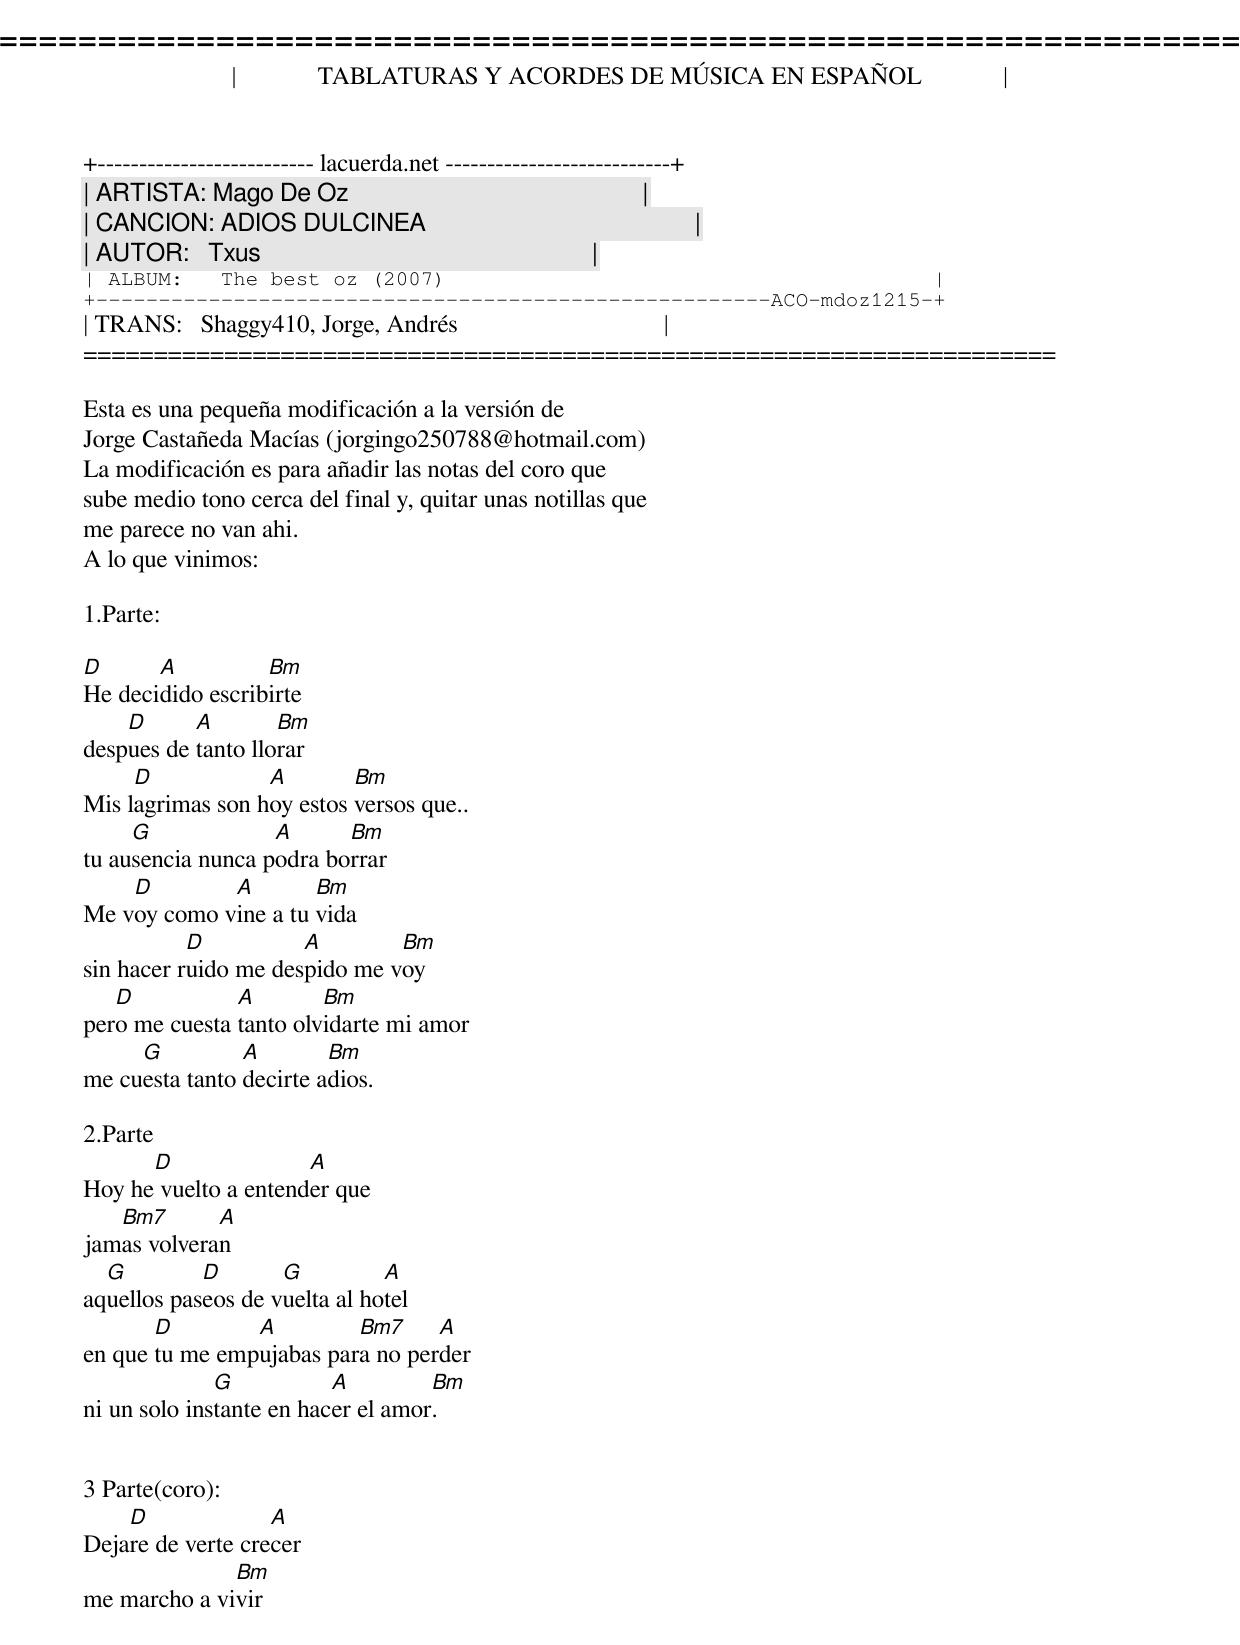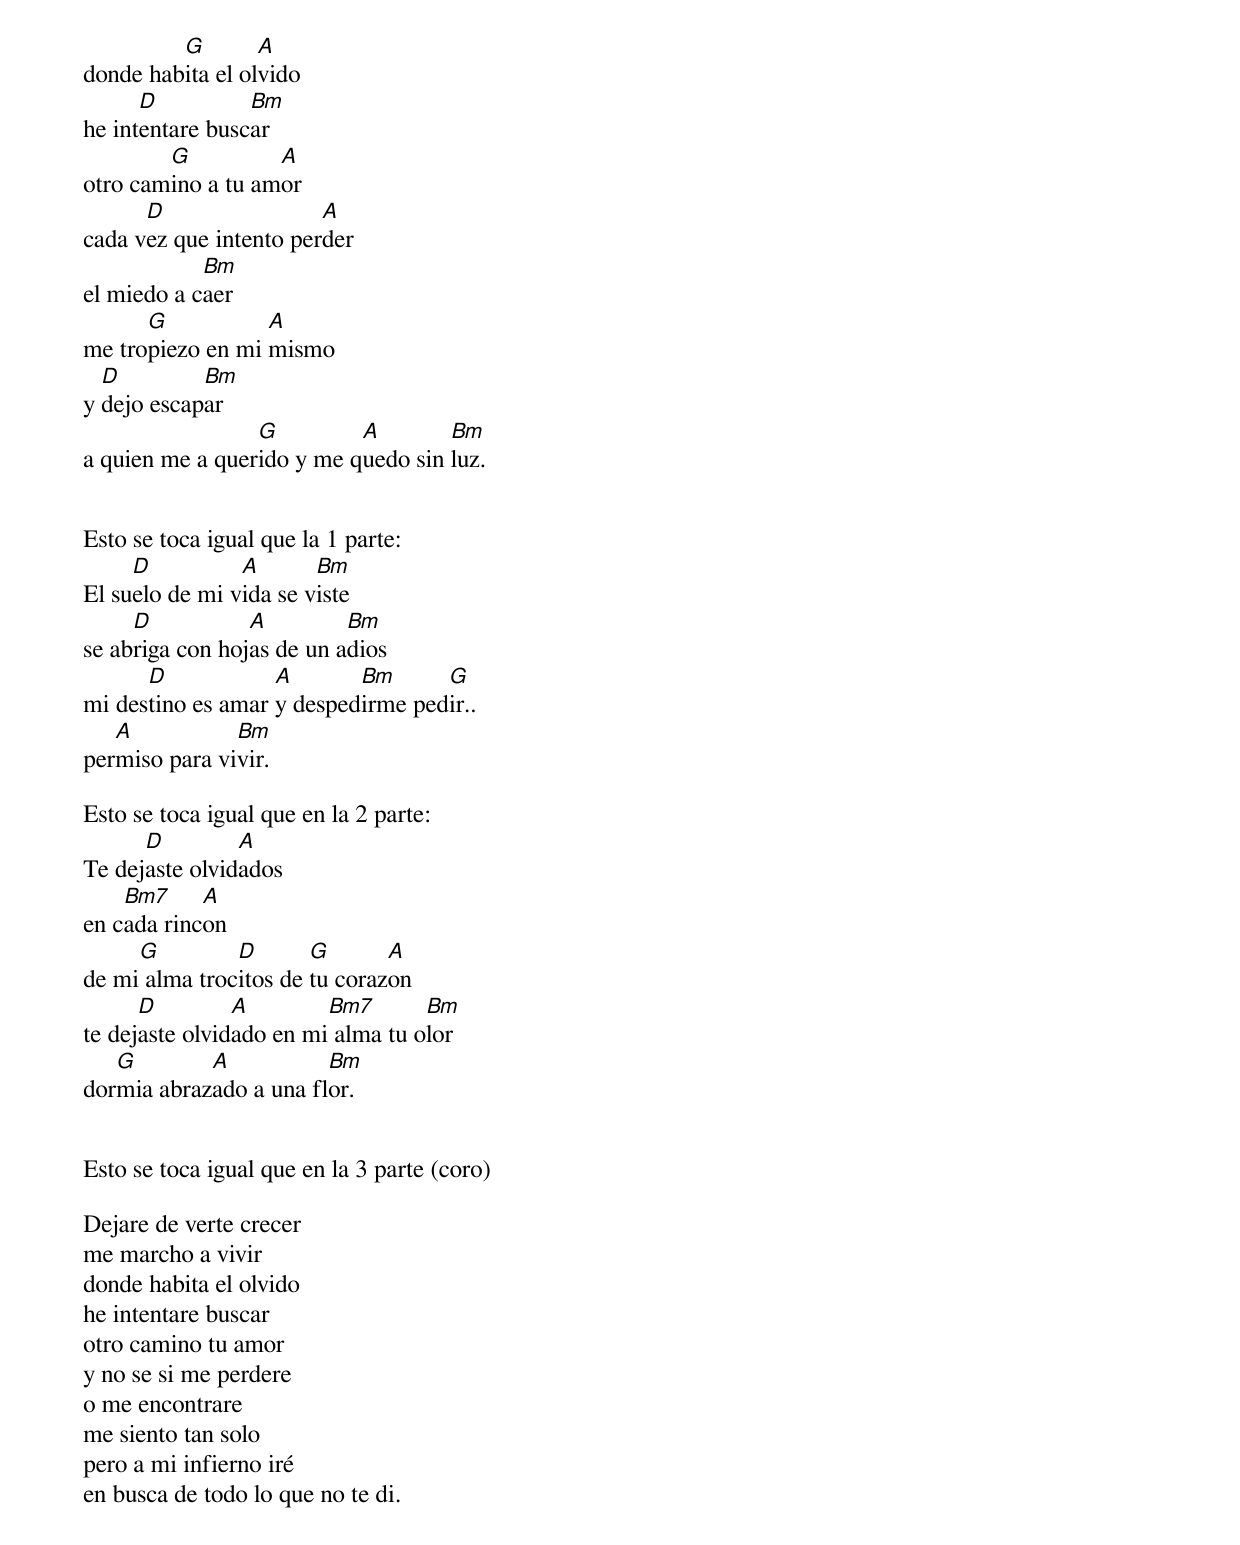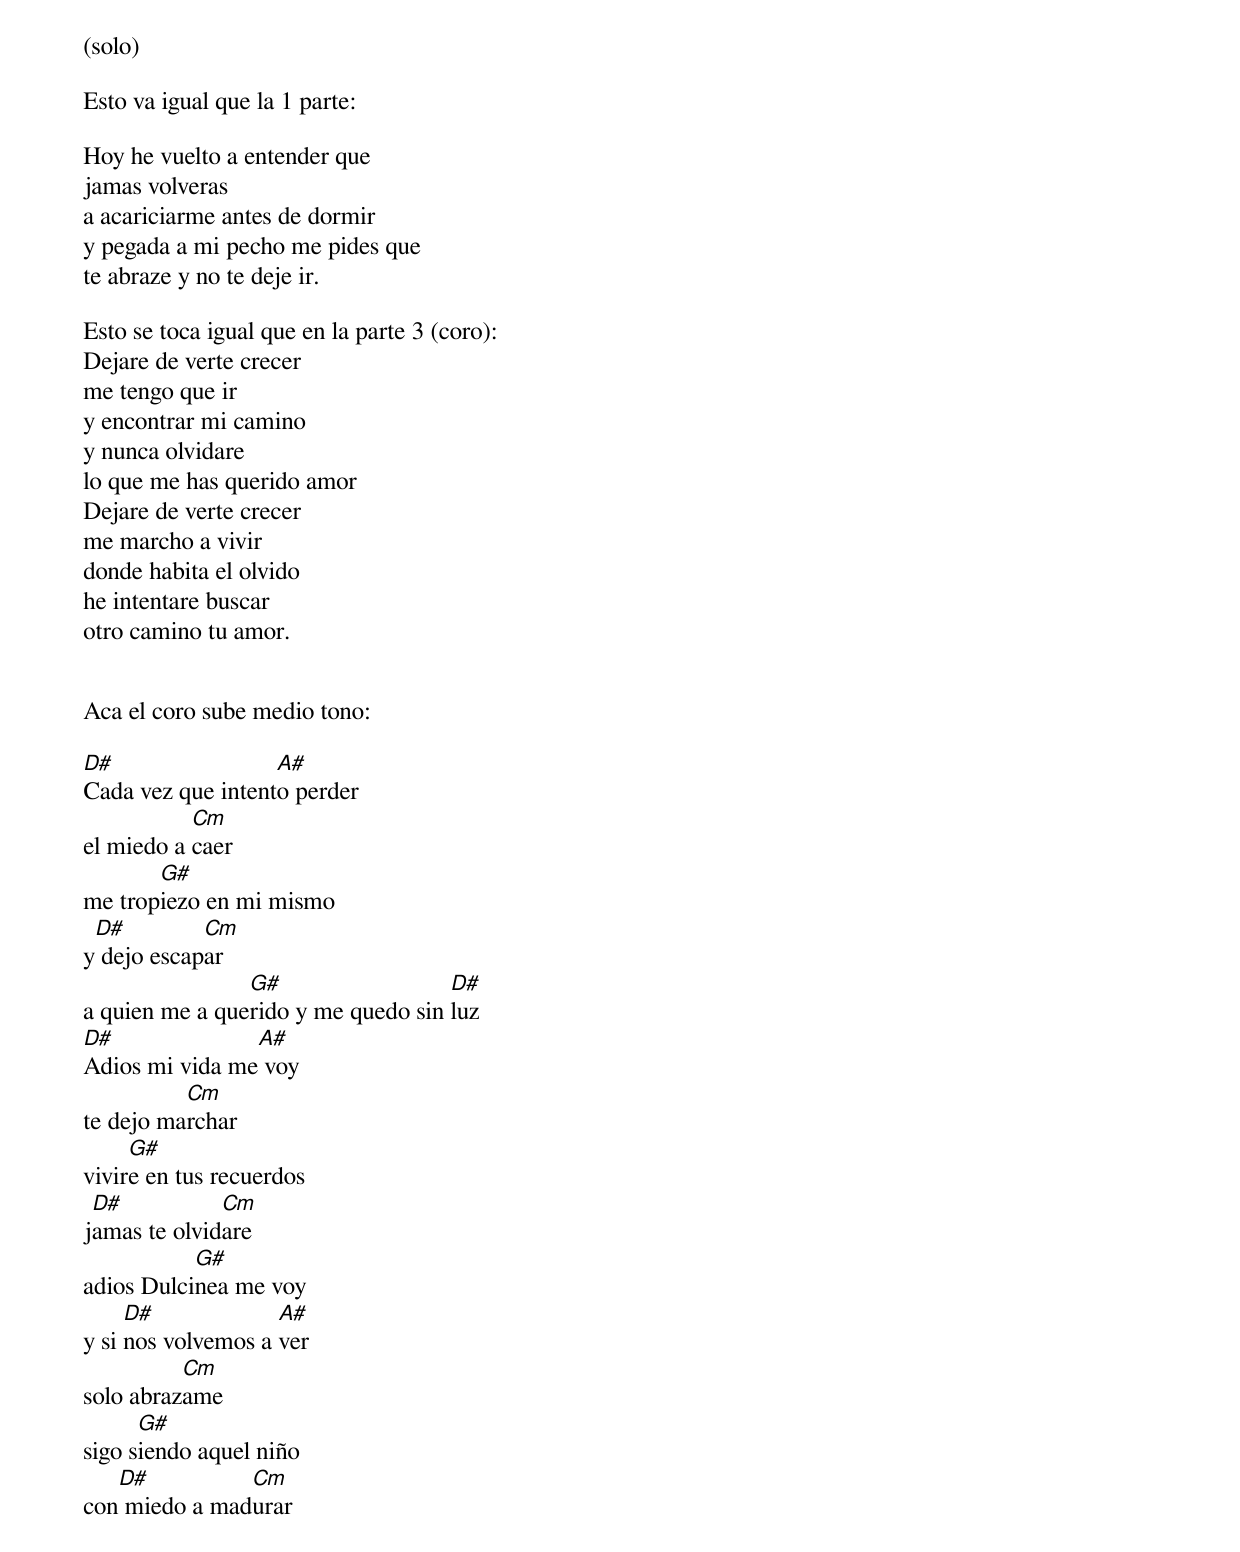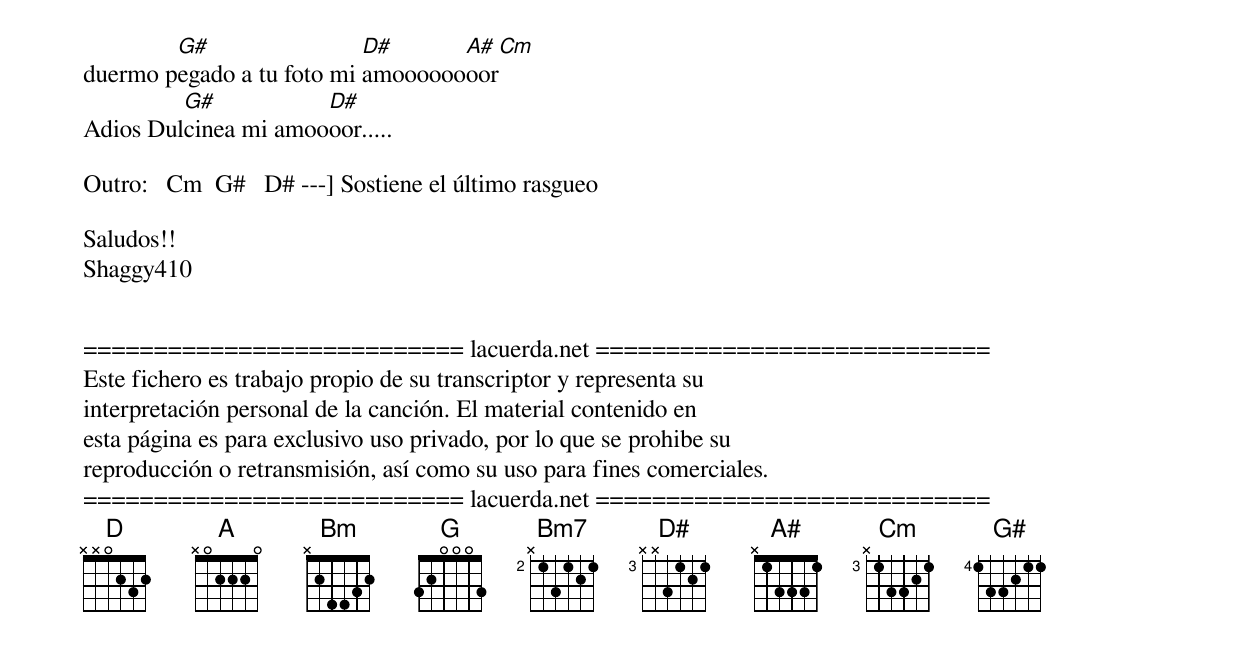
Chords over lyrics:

=====================================================================
|             TABLATURAS Y ACORDES DE MÚSICA EN ESPAÑOL             |
+-------------------------- lacuerda.net ---------------------------+
| ARTISTA: Mago De Oz                                               |
| CANCION: ADIOS DULCINEA                                           |
| AUTOR:   Txus                                                     |
| ALBUM:   The best oz (2007)                                       |
+------------------------------------------------------ACO-mdoz1215-+
| TRANS:   Shaggy410, Jorge, Andrés                                 |
=====================================================================

Esta es una pequeña modificación a la versión de
Jorge Castañeda Macías (jorgingo250788@hotmail.com)
La modificación es para añadir las notas del coro que
sube medio tono cerca del final y, quitar unas notillas que
me parece no van ahi.
A lo que vinimos:

1.Parte:

D      A          Bm
He decidido escribirte
    D      A        Bm
despues de tanto llorar
     D            A        Bm
Mis lagrimas son hoy estos versos que..
     G             A      Bm
tu ausencia nunca podra borrar
    D        A        Bm
Me voy como vine a tu vida
           D          A        Bm
sin hacer ruido me despido me voy
   D           A        Bm
pero me cuesta tanto olvidarte mi amor
     G          A        Bm
me cuesta tanto decirte adios.

2.Parte
      D               A
Hoy he vuelto a entender que
   Bm7       A
jamas volveran
  G         D       G          A
aquellos paseos de vuelta al hotel
       D        A         Bm7     A
en que tu me empujabas para no perder
              G           A         Bm
ni un solo instante en hacer el amor.


3 Parte(coro):
    D              A
Dejare de verte crecer
              Bm
me marcho a vivir
         G        A
donde habita el olvido
      D          Bm
he intentare buscar
        G          A
otro camino a tu amor
      D                 A
cada vez que intento perder
            Bm
el miedo a caer
      G           A
me tropiezo en mi mismo
  D         Bm
y dejo escapar
                 G         A        Bm
a quien me a querido y me quedo sin luz.


Esto se toca igual que la 1 parte:
     D          A       Bm
El suelo de mi vida se viste
     D           A         Bm
se abriga con hojas de un adios
      D            A       Bm      G
mi destino es amar y despedirme pedir..
   A           Bm
permiso para vivir.

Esto se toca igual que en la 2 parte:
      D         A
Te dejaste olvidados
    Bm7     A
en cada rincon
     G         D       G       A
de mi alma trocitos de tu corazon
      D         A        Bm7       Bm
te dejaste olvidado en mi alma tu olor
   G        A           Bm
dormia abrazado a una flor.


Esto se toca igual que en la 3 parte (coro)

Dejare de verte crecer
me marcho a vivir
donde habita el olvido
he intentare buscar
otro camino tu amor
y no se si me perdere
o me encontrare
me siento tan solo
pero a mi infierno iré
en busca de todo lo que no te di.

(solo)

Esto va igual que la 1 parte:

Hoy he vuelto a entender que
jamas volveras
a acariciarme antes de dormir
y pegada a mi pecho me pides que
te abraze y no te deje ir.

Esto se toca igual que en la parte 3 (coro):
Dejare de verte crecer
me tengo que ir
y encontrar mi camino
y nunca olvidare
lo que me has querido amor
Dejare de verte crecer
me marcho a vivir
donde habita el olvido
he intentare buscar
otro camino tu amor.


Aca el coro sube medio tono:

D#                 A#
Cada vez que intento perder
           Cm
el miedo a caer
       G#
me tropiezo en mi mismo
 D#         Cm
y dejo escapar
                G#                  D#
a quien me a querido y me quedo sin luz
D#              A#
Adios mi vida me voy
          Cm
te dejo marchar
     G#
vivire en tus recuerdos
 D#           Cm
jamas te olvidare
           G#
adios Dulcinea me voy
     D#             A#
y si nos volvemos a ver
          Cm
solo abrazame
      G#
sigo siendo aquel niño
   D#          Cm
con miedo a madurar
        G#                 D#      A#     Cm
duermo pegado a tu foto mi amoooooooor
         G#           D#
Adios Dulcinea mi amoooor.....

Outro:   Cm  G#   D# ---] Sostiene el último rasgueo

Saludos!!
Shaggy410


=========================== lacuerda.net ============================
Este fichero es trabajo propio de su transcriptor y representa su
interpretación personal de la canción. El material contenido en
esta página es para exclusivo uso privado, por lo que se prohibe su
reproducción o retransmisión, así como su uso para fines comerciales.
=========================== lacuerda.net ============================
